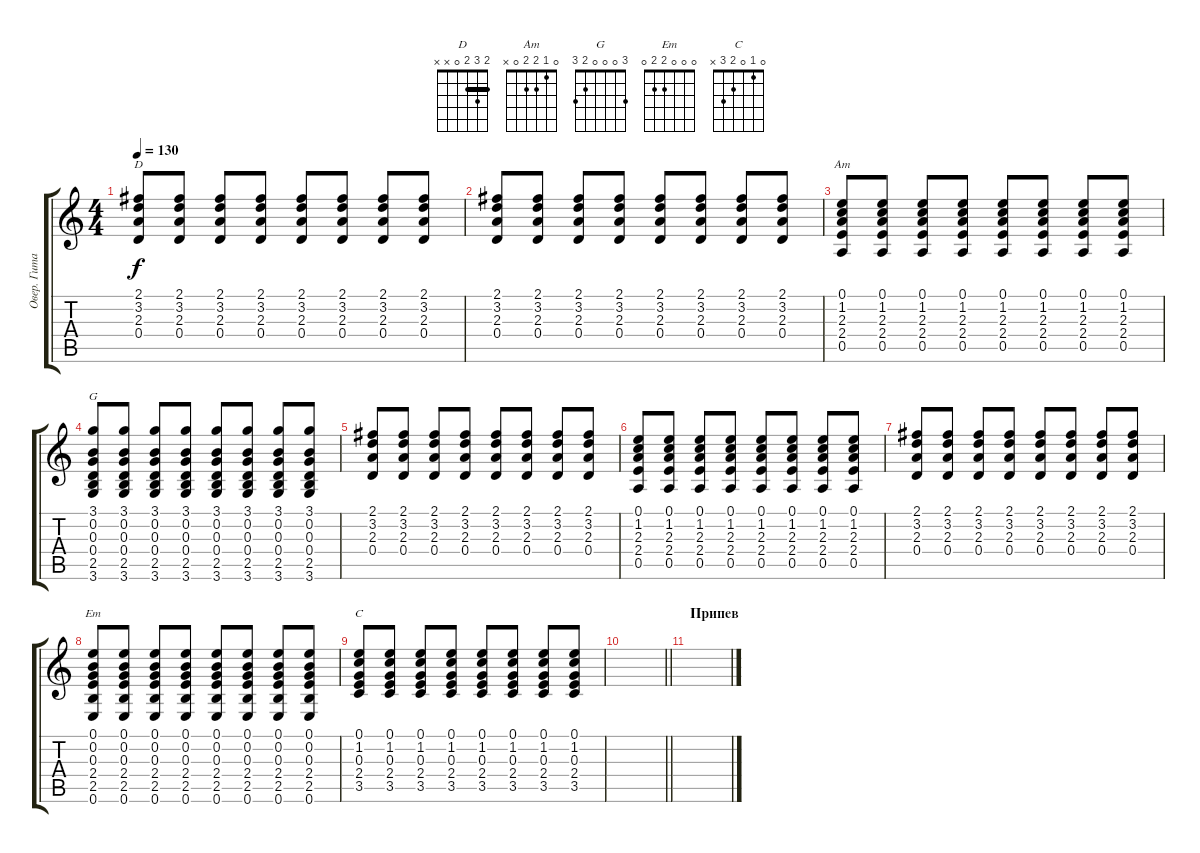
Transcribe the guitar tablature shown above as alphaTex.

\track ("Овер. Гитара" "Овер. Гита") {instrument overdrivenguitar}
\staff {score tabs}
\tuning (E4 B3 G3 D3 A2 E2) {hide}
\chord ("D" 2 3 2 0 x x) {barre 2}
\chord ("Am" 0 1 2 2 0 x)
\chord ("G" 3 0 0 0 2 3)
\chord ("Em" 0 0 0 2 2 0)
\chord ("C" 0 1 0 2 3 x)
\ts (4 4)
\tempo 130
\clef g2
\ks c
(2.1 3.2 2.3 0.4).8{ch "D" dy f} (2.1 3.2 2.3 0.4).8 (2.1 3.2 2.3 0.4).8 (2.1 3.2 2.3 0.4).8 (2.1 3.2 2.3 0.4).8 (2.1 3.2 2.3 0.4).8 (2.1 3.2 2.3 0.4).8 (2.1 3.2 2.3 0.4).8 |
(2.1 3.2 2.3 0.4).8 (2.1 3.2 2.3 0.4).8 (2.1 3.2 2.3 0.4).8 (2.1 3.2 2.3 0.4).8 (2.1 3.2 2.3 0.4).8 (2.1 3.2 2.3 0.4).8 (2.1 3.2 2.3 0.4).8 (2.1 3.2 2.3 0.4).8 |
(0.1 1.2 2.3 2.4 0.5).8{ch "Am"} (0.1 1.2 2.3 2.4 0.5).8 (0.1 1.2 2.3 2.4 0.5).8 (0.1 1.2 2.3 2.4 0.5).8 (0.1 1.2 2.3 2.4 0.5).8 (0.1 1.2 2.3 2.4 0.5).8 (0.1 1.2 2.3 2.4 0.5).8 (0.1 1.2 2.3 2.4 0.5).8 |
(3.1 0.2 0.3 0.4 2.5 3.6).8{ch "G"} (3.1 0.2 0.3 0.4 2.5 3.6).8 (3.1 0.2 0.3 0.4 2.5 3.6).8 (3.1 0.2 0.3 0.4 2.5 3.6).8 (3.1 0.2 0.3 0.4 2.5 3.6).8 (3.1 0.2 0.3 0.4 2.5 3.6).8 (3.1 0.2 0.3 0.4 2.5 3.6).8 (3.1 0.2 0.3 0.4 2.5 3.6).8 |
(2.1 3.2 2.3 0.4).8 (2.1 3.2 2.3 0.4).8 (2.1 3.2 2.3 0.4).8 (2.1 3.2 2.3 0.4).8 (2.1 3.2 2.3 0.4).8 (2.1 3.2 2.3 0.4).8 (2.1 3.2 2.3 0.4).8 (2.1 3.2 2.3 0.4).8 |
(0.1 1.2 2.3 2.4 0.5).8 (0.1 1.2 2.3 2.4 0.5).8 (0.1 1.2 2.3 2.4 0.5).8 (0.1 1.2 2.3 2.4 0.5).8 (0.1 1.2 2.3 2.4 0.5).8 (0.1 1.2 2.3 2.4 0.5).8 (0.1 1.2 2.3 2.4 0.5).8 (0.1 1.2 2.3 2.4 0.5).8 |
(2.1 3.2 2.3 0.4).8 (2.1 3.2 2.3 0.4).8 (2.1 3.2 2.3 0.4).8 (2.1 3.2 2.3 0.4).8 (2.1 3.2 2.3 0.4).8 (2.1 3.2 2.3 0.4).8 (2.1 3.2 2.3 0.4).8 (2.1 3.2 2.3 0.4).8 |
(0.1 0.2 0.3 2.4 2.5 0.6).8{ch "Em"} (0.1 0.2 0.3 2.4 2.5 0.6).8 (0.1 0.2 0.3 2.4 2.5 0.6).8 (0.1 0.2 0.3 2.4 2.5 0.6).8 (0.1 0.2 0.3 2.4 2.5 0.6).8 (0.1 0.2 0.3 2.4 2.5 0.6).8 (0.1 0.2 0.3 2.4 2.5 0.6).8 (0.1 0.2 0.3 2.4 2.5 0.6).8 |
(0.1 1.2 0.3 2.4 3.5).8{ch "C"} (0.1 1.2 0.3 2.4 3.5).8 (0.1 1.2 0.3 2.4 3.5).8 (0.1 1.2 0.3 2.4 3.5).8 (0.1 1.2 0.3 2.4 3.5).8 (0.1 1.2 0.3 2.4 3.5).8 (0.1 1.2 0.3 2.4 3.5).8 (0.1 1.2 0.3 2.4 3.5).8 |
\barLineRight lightlight
|
\section ("" "Припев")
